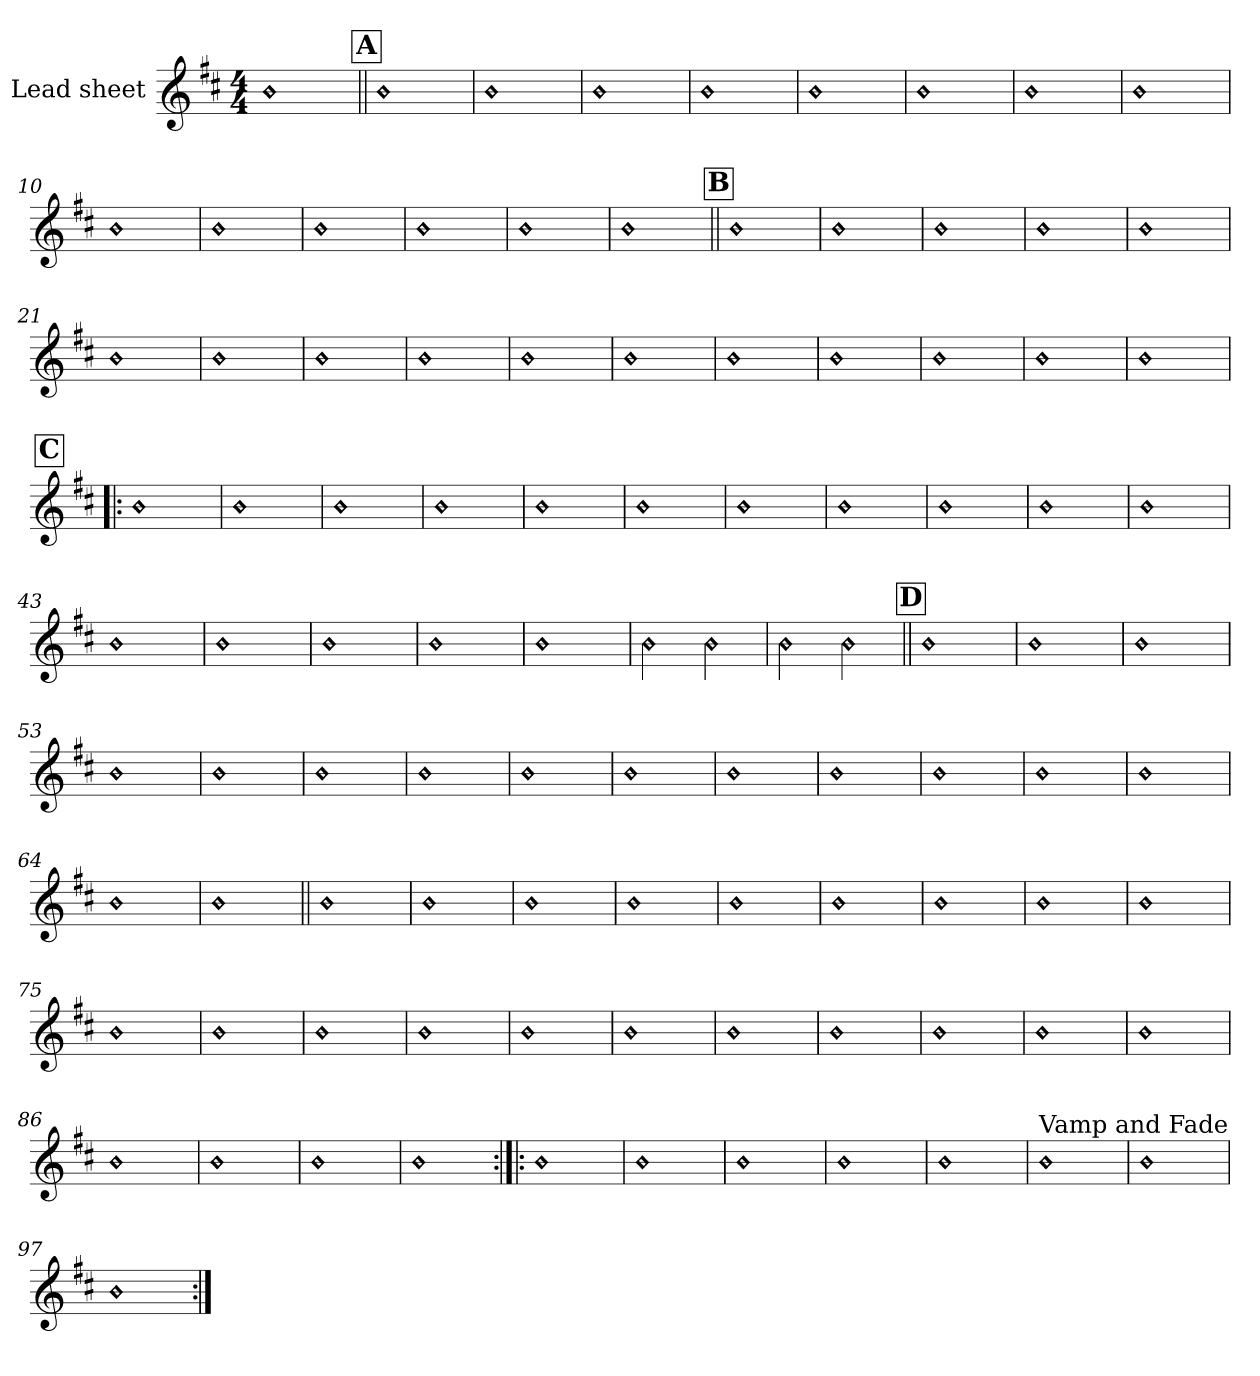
**kern
*part1
*staff1
*I"Lead sheet
*clefG2
*k[f#c#]
*D:
*M4/4
=1||
!LO:N:head=diamond
1b
!!LO:REH:place=s1:a:t=A
=2||
!LO:N:head=diamond
1b
=3
!LO:N:head=diamond
1b
=4
!LO:N:head=diamond
1b
!!LO:LB:g=z
=5
!LO:N:head=diamond
1b
=6
!LO:N:head=diamond
1b
=7
!LO:N:head=diamond
1b
=8
!LO:N:head=diamond
1b
!!LO:LB:g=z
=9
!LO:N:head=diamond
1b
=10
!LO:N:head=diamond
1b
=11
!LO:N:head=diamond
1b
=12
!LO:N:head=diamond
1b
!!LO:LB:g=z
=13
!LO:N:head=diamond
1b
=14
!LO:N:head=diamond
1b
=15
!LO:N:head=diamond
1b
!!LO:REH:place=s1:a:t=B
=16||
!LO:N:head=diamond
1b
!!LO:LB:g=z
=17
!LO:N:head=diamond
1b
=18
!LO:N:head=diamond
1b
=19
!LO:N:head=diamond
1b
=20
!LO:N:head=diamond
1b
!!LO:LB:g=z
=21
!LO:N:head=diamond
1b
=22
!LO:N:head=diamond
1b
=23
!LO:N:head=diamond
1b
=24
!LO:N:head=diamond
1b
!!LO:LB:g=z
=25
!LO:N:head=diamond
1b
=26
!LO:N:head=diamond
1b
=27
!LO:N:head=diamond
1b
=28
!LO:N:head=diamond
1b
!!LO:LB:g=z
=29
!LO:N:head=diamond
1b
=30
!LO:N:head=diamond
1b
=31
!LO:N:head=diamond
1b
!!LO:REH:place=s1:a:t=C
=32!|:
!LO:N:head=diamond
1b
!!LO:LB:g=z
=33
!LO:N:head=diamond
1b
=34
!LO:N:head=diamond
1b
=35
!LO:N:head=diamond
1b
=36
!LO:N:head=diamond
1b
!!LO:LB:g=z
=37
!LO:N:head=diamond
1b
=38
!LO:N:head=diamond
1b
=39
!LO:N:head=diamond
1b
=40
!LO:N:head=diamond
1b
!!LO:LB:g=z
=41
!LO:N:head=diamond
1b
=42
!LO:N:head=diamond
1b
=43
!LO:N:head=diamond
1b
=44
!LO:N:head=diamond
1b
!!LO:LB:g=z
=45
!LO:N:head=diamond
1b
=46
!LO:N:head=diamond
1b
=47
!LO:N:head=diamond
1b
=48
!LO:N:head=diamond
2b
!LO:N:head=diamond
2b
!!LO:LB:g=z
=49
!LO:N:head=diamond
2b
!LO:N:head=diamond
2b
!!LO:REH:place=s1:a:t=D
=50||
!LO:N:head=diamond
1b
=51
!LO:N:head=diamond
1b
=52
!LO:N:head=diamond
1b
!!LO:LB:g=z
=53
!LO:N:head=diamond
1b
=54
!LO:N:head=diamond
1b
=55
!LO:N:head=diamond
1b
=56
!LO:N:head=diamond
1b
!!LO:LB:g=z
=57
!LO:N:head=diamond
1b
=58
!LO:N:head=diamond
1b
=59
!LO:N:head=diamond
1b
=60
!LO:N:head=diamond
1b
!!LO:LB:g=z
=61
!LO:N:head=diamond
1b
=62
!LO:N:head=diamond
1b
=63
!LO:N:head=diamond
1b
=64
!LO:N:head=diamond
1b
!!LO:LB:g=z
=65
!LO:N:head=diamond
1b
=66||
!LO:N:head=diamond
1b
=67
!LO:N:head=diamond
1b
=68
!LO:N:head=diamond
1b
!!LO:LB:g=z
=69
!LO:N:head=diamond
1b
=70
!LO:N:head=diamond
1b
=71
!LO:N:head=diamond
1b
=72
!LO:N:head=diamond
1b
!!LO:LB:g=z
=73
!LO:N:head=diamond
1b
=74
!LO:N:head=diamond
1b
=75
!LO:N:head=diamond
1b
=76
!LO:N:head=diamond
1b
!!LO:LB:g=z
=77
!LO:N:head=diamond
1b
=78
!LO:N:head=diamond
1b
=79
!LO:N:head=diamond
1b
=80
!LO:N:head=diamond
1b
!!LO:LB:g=z
=81
!LO:N:head=diamond
1b
=82
!LO:N:head=diamond
1b
=83
!LO:N:head=diamond
1b
=84
!LO:N:head=diamond
1b
!!LO:LB:g=z
=85
!LO:N:head=diamond
1b
=86
!LO:N:head=diamond
1b
=87
!LO:N:head=diamond
1b
=88
!LO:N:head=diamond
1b
!!LO:LB:g=z
=89
!LO:N:head=diamond
1b
=90:|!|:
!LO:N:head=diamond
1b
=91
!LO:N:head=diamond
1b
=92
!LO:N:head=diamond
1b
!!LO:LB:g=z
=93
!LO:N:head=diamond
1b
=94
!LO:N:head=diamond
1b
=95
!LO:TX:a:t=Vamp and Fade
!LO:N:head=diamond
1b
=96
!LO:N:head=diamond
1b
!!LO:LB:g=z
=97
!LO:N:head=diamond
1b
=:|!
*-
